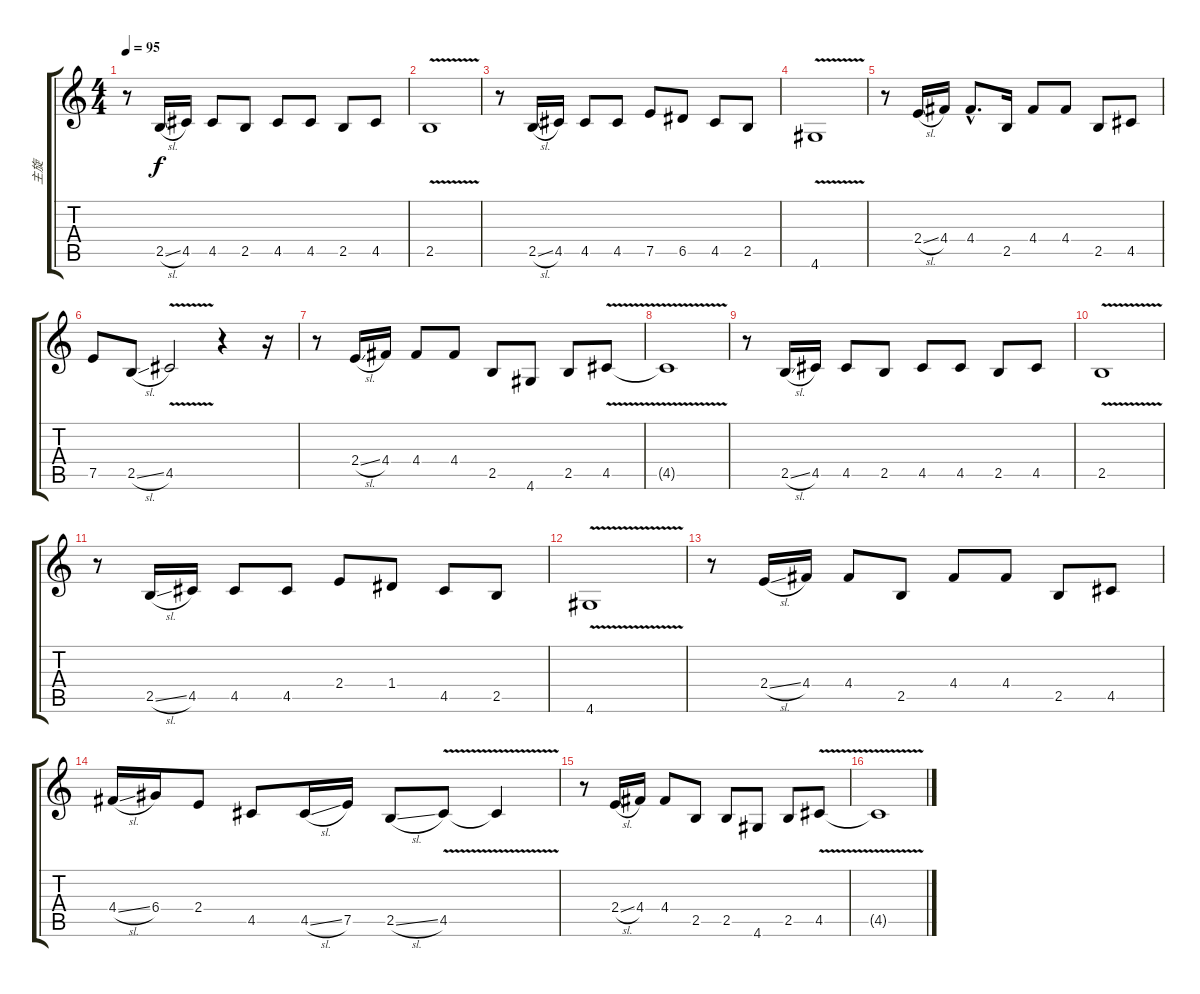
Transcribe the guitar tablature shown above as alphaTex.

\track ("主旋" "主旋") {instrument electricguitarclean}
\staff {score tabs}
\tuning (E4 B3 G3 D3 A2 E2) {hide}
\ts (4 4)
\tempo 95
\clef g2
\ks c
r.8{dy f instrument electricguitarclean} 2.5{sl}.16 4.5.16 4.5.8 2.5.8 4.5.8 4.5.8 2.5.8 4.5.8 |
2.5{v}.1 |
r.8 2.5{sl}.16 4.5.16 4.5.8 4.5.8 7.5.8 6.5.8 4.5.8 2.5.8 |
4.6{v}.1 |
r.8 2.4{sl}.16 4.4.16 4.4{hac}.8{d} 2.5.16 4.4.8 4.4.8 2.5.8 4.5.8 |
7.5.8 2.5{sl}.8 4.5{v}.2 r.4 r.16 |
r.8 2.4{sl}.16 4.4.16 4.4.8 4.4.8 2.5.8 4.6.8 2.5.8 4.5{v}.8 |
4.5{t}.1 |
r.8 2.5{sl}.16 4.5.16 4.5.8 2.5.8 4.5.8 4.5.8 2.5.8 4.5.8 |
2.5{v}.1 |
r.8 2.5{sl}.16 4.5.16 4.5.8 4.5.8 2.4.8 1.4.8 4.5.8 2.5.8 |
4.6{v}.1 |
r.8 2.4{sl}.16 4.4.16 4.4.8 2.5.8 4.4.8 4.4.8 2.5.8 4.5.8 |
4.4{sl}.16 6.4.16 2.4.8 4.5.8 4.5{sl}.16 7.5.16 2.5{sl}.8 4.5{v}.8 4.5{t}.4 |
r.8 2.4{sl}.16 4.4.16 4.4.8 2.5.8 2.5.8 4.6.8 2.5.8 4.5{v}.8 |
4.5{t}.1
